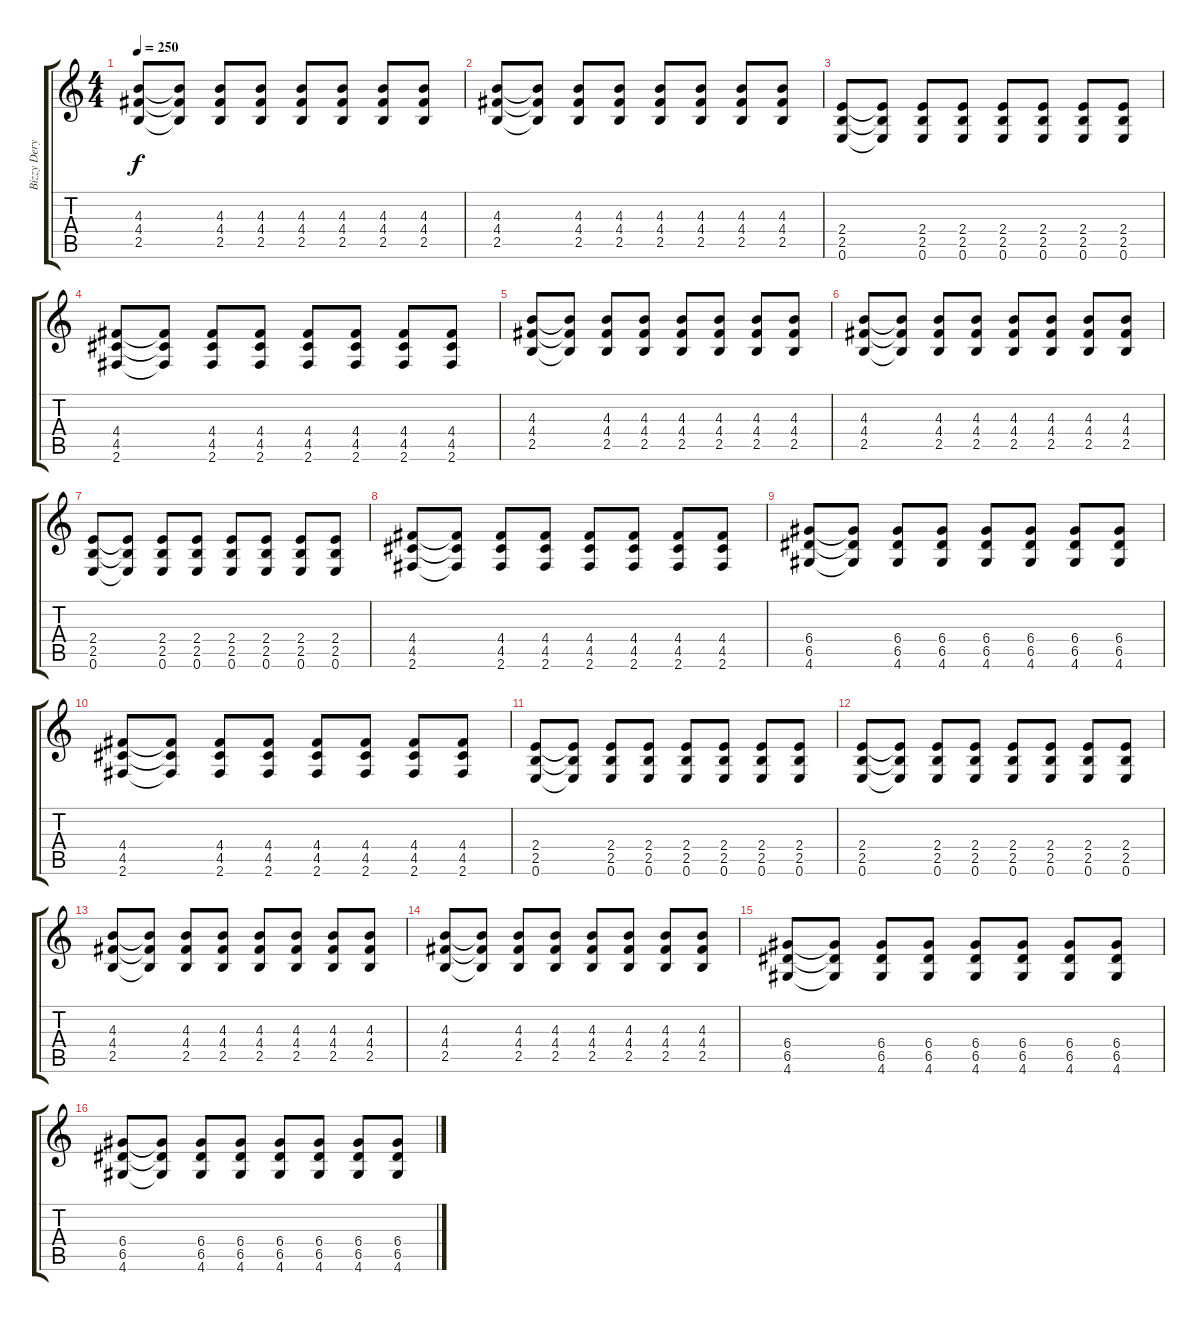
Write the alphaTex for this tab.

\track ("Bizzy Deryck" "Bizzy Dery") {instrument distortionguitar}
\staff {score tabs}
\tuning (E4 B3 G3 D3 A2 E2) {hide}
\ts (4 4)
\tempo 250
\clef g2
\ks c
(4.3 4.4 2.5).8{dy f} (4.3{t} 4.4{t} 2.5{t}).8 (4.3 4.4 2.5).8 (4.3 4.4 2.5).8 (4.3 4.4 2.5).8 (4.3 4.4 2.5).8 (4.3 4.4 2.5).8 (4.3 4.4 2.5).8 |
(4.3 4.4 2.5).8 (4.3{t} 4.4{t} 2.5{t}).8 (4.3 4.4 2.5).8 (4.3 4.4 2.5).8 (4.3 4.4 2.5).8 (4.3 4.4 2.5).8 (4.3 4.4 2.5).8 (4.3 4.4 2.5).8 |
(2.4 2.5 0.6).8 (2.4{t} 2.5{t} 0.6{t}).8 (2.4 2.5 0.6).8 (2.4 2.5 0.6).8 (2.4 2.5 0.6).8 (2.4 2.5 0.6).8 (2.4 2.5 0.6).8 (2.4 2.5 0.6).8 |
(4.4 4.5 2.6).8 (4.4{t} 4.5{t} 2.6{t}).8 (4.4 4.5 2.6).8 (4.4 4.5 2.6).8 (4.4 4.5 2.6).8 (4.4 4.5 2.6).8 (4.4 4.5 2.6).8 (4.4 4.5 2.6).8 |
(4.3 4.4 2.5).8 (4.3{t} 4.4{t} 2.5{t}).8 (4.3 4.4 2.5).8 (4.3 4.4 2.5).8 (4.3 4.4 2.5).8 (4.3 4.4 2.5).8 (4.3 4.4 2.5).8 (4.3 4.4 2.5).8 |
(4.3 4.4 2.5).8 (4.3{t} 4.4{t} 2.5{t}).8 (4.3 4.4 2.5).8 (4.3 4.4 2.5).8 (4.3 4.4 2.5).8 (4.3 4.4 2.5).8 (4.3 4.4 2.5).8 (4.3 4.4 2.5).8 |
(2.4 2.5 0.6).8 (2.4{t} 2.5{t} 0.6{t}).8 (2.4 2.5 0.6).8 (2.4 2.5 0.6).8 (2.4 2.5 0.6).8 (2.4 2.5 0.6).8 (2.4 2.5 0.6).8 (2.4 2.5 0.6).8 |
(4.4 4.5 2.6).8 (4.4{t} 4.5{t} 2.6{t}).8 (4.4 4.5 2.6).8 (4.4 4.5 2.6).8 (4.4 4.5 2.6).8 (4.4 4.5 2.6).8 (4.4 4.5 2.6).8 (4.4 4.5 2.6).8 |
(6.4 6.5 4.6).8 (6.4{t} 6.5{t} 4.6{t}).8 (6.4 6.5 4.6).8 (6.4 6.5 4.6).8 (6.4 6.5 4.6).8 (6.4 6.5 4.6).8 (6.4 6.5 4.6).8 (6.4 6.5 4.6).8 |
(4.4 4.5 2.6).8 (4.4{t} 4.5{t} 2.6{t}).8 (4.4 4.5 2.6).8 (4.4 4.5 2.6).8 (4.4 4.5 2.6).8 (4.4 4.5 2.6).8 (4.4 4.5 2.6).8 (4.4 4.5 2.6).8 |
(2.4 2.5 0.6).8 (2.4{t} 2.5{t} 0.6{t}).8 (2.4 2.5 0.6).8 (2.4 2.5 0.6).8 (2.4 2.5 0.6).8 (2.4 2.5 0.6).8 (2.4 2.5 0.6).8 (2.4 2.5 0.6).8 |
(2.4 2.5 0.6).8 (2.4{t} 2.5{t} 0.6{t}).8 (2.4 2.5 0.6).8 (2.4 2.5 0.6).8 (2.4 2.5 0.6).8 (2.4 2.5 0.6).8 (2.4 2.5 0.6).8 (2.4 2.5 0.6).8 |
(4.3 4.4 2.5).8 (4.3{t} 4.4{t} 2.5{t}).8 (4.3 4.4 2.5).8 (4.3 4.4 2.5).8 (4.3 4.4 2.5).8 (4.3 4.4 2.5).8 (4.3 4.4 2.5).8 (4.3 4.4 2.5).8 |
(4.3 4.4 2.5).8 (4.3{t} 4.4{t} 2.5{t}).8 (4.3 4.4 2.5).8 (4.3 4.4 2.5).8 (4.3 4.4 2.5).8 (4.3 4.4 2.5).8 (4.3 4.4 2.5).8 (4.3 4.4 2.5).8 |
(6.4 6.5 4.6).8 (6.4{t} 6.5{t} 4.6{t}).8 (6.4 6.5 4.6).8 (6.4 6.5 4.6).8 (6.4 6.5 4.6).8 (6.4 6.5 4.6).8 (6.4 6.5 4.6).8 (6.4 6.5 4.6).8 |
(6.4 6.5 4.6).8 (6.4{t} 6.5{t} 4.6{t}).8 (6.4 6.5 4.6).8 (6.4 6.5 4.6).8 (6.4 6.5 4.6).8 (6.4 6.5 4.6).8 (6.4 6.5 4.6).8 (6.4 6.5 4.6).8
